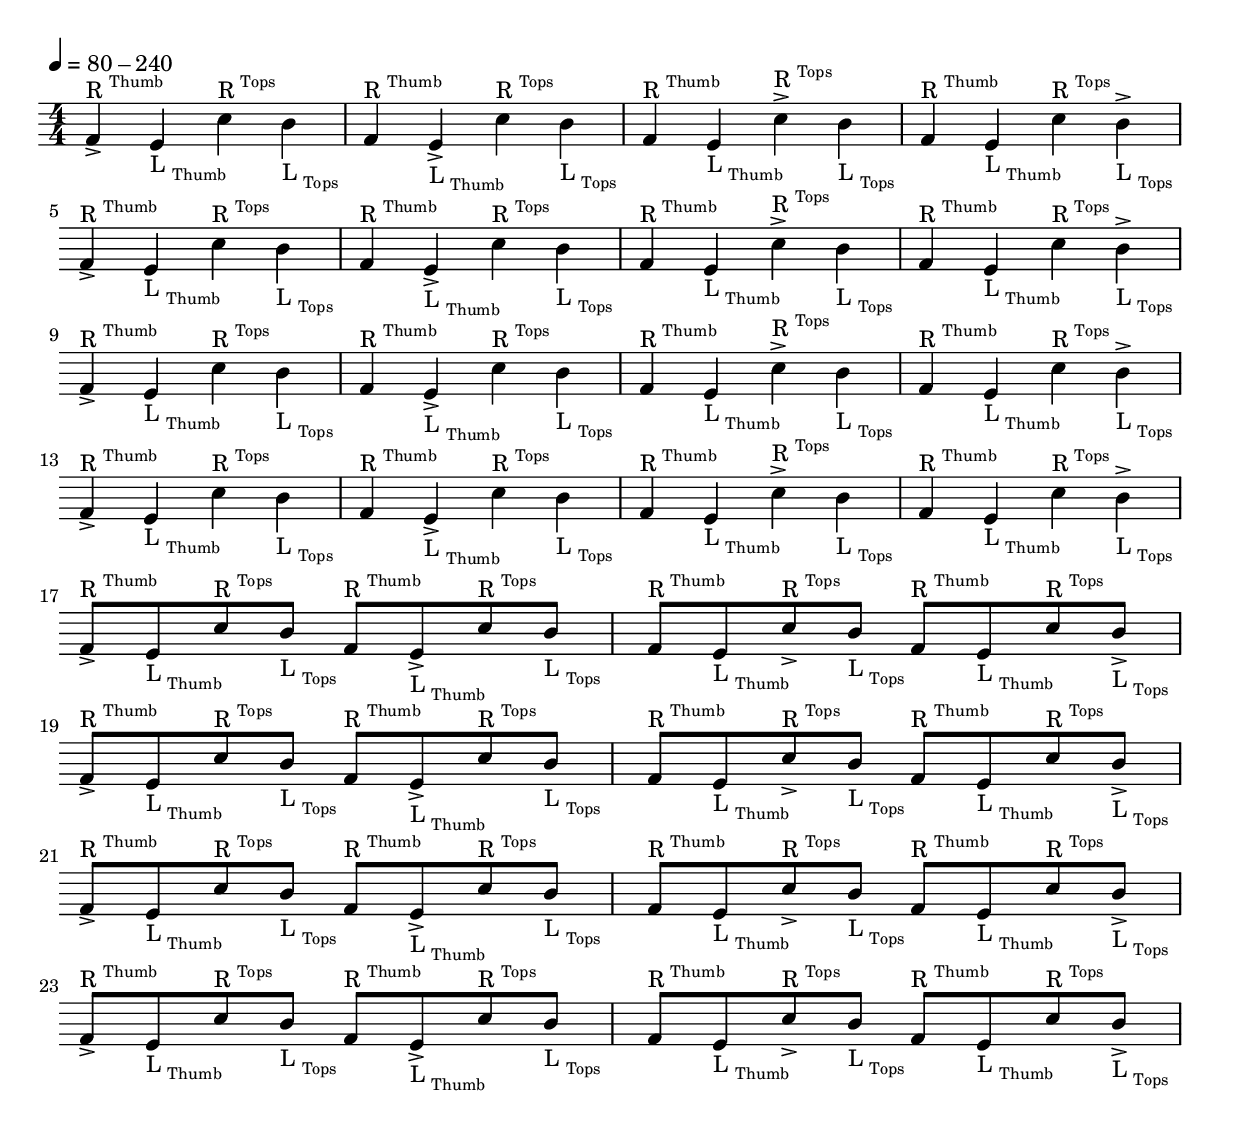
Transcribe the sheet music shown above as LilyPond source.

\version "2.24.1"
\include "../global.ly"

\layout {
  indent = -3.5
}

\relative {
  \defaultScoreSettings
  \tempo 4 = 80 - 240
  \time 4/4

  \repeat unfold 4 { 
    f'4^\RThumbTop-> e_\LThumbBtm   c'^\RTopsTop   b_\LTopsBtm  
    f4^\RThumbTop   e_\LThumbBtm-> c'^\RTopsTop   b_\LTopsBtm   
    f4^\RThumbTop   e_\LThumbBtm   c'^\RTopsTop-> b_\LTopsBtm   
    f4^\RThumbTop   e_\LThumbBtm   c'^\RTopsTop   b_\LTopsBtm-> 
    \break
  }

  \repeat unfold 4 {  
    f8^\RThumbTop-> e_\LThumbBtm   c'^\RTopsTop   b_\LTopsBtm   
    f8^\RThumbTop   e_\LThumbBtm-> c'^\RTopsTop   b_\LTopsBtm   
    f8^\RThumbTop   e_\LThumbBtm   c'^\RTopsTop-> b_\LTopsBtm   
    f8^\RThumbTop   e_\LThumbBtm   c'^\RTopsTop   b_\LTopsBtm-> 
    \break
  }
}